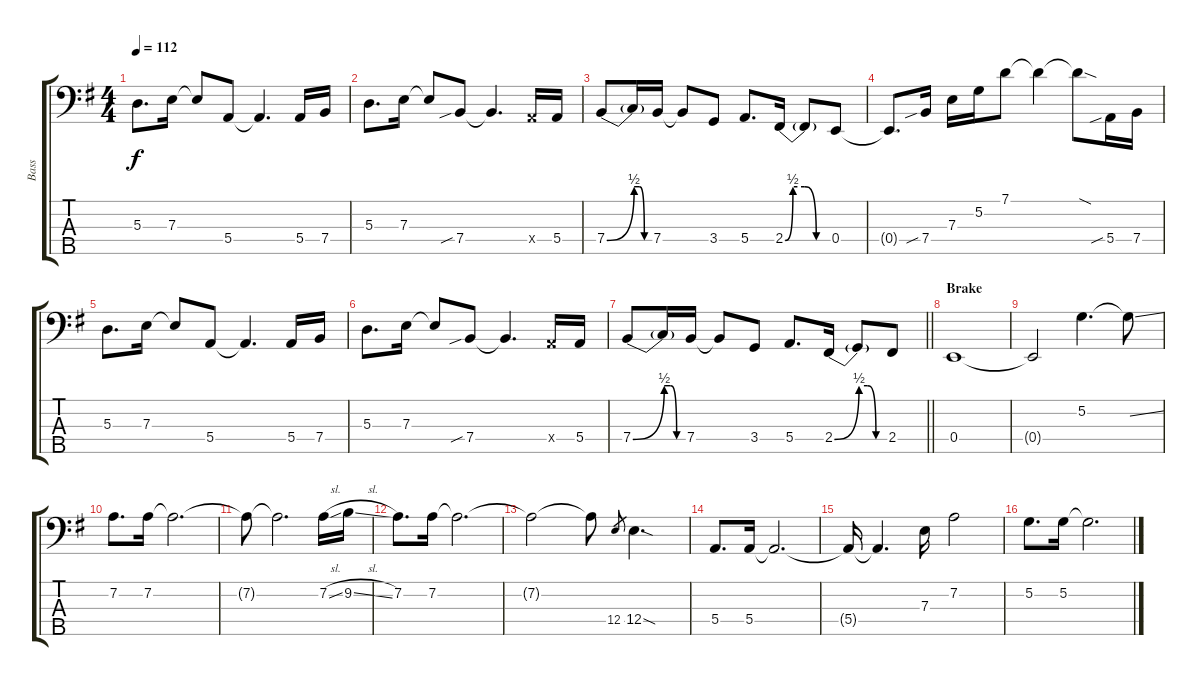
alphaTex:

\track ("Bass" "Bass") {instrument electricbassfinger}
\staff {score tabs}
\tuning (G2 D2 A1 E1 B0) {hide}
\ts (4 4)
\tempo 112
\clef f4
\ks g
5.3.8{d dy f} 7.3.16 7.3{t}.8 5.4.8 5.4{t}.4{d} 5.4.16 7.4.16 |
5.3.8{d} 7.3.16 7.3{t}.8 7.4{sib}.8 7.4{t}.4{d} 5.4{x}.16 5.4.16 |
7.4{be (bend 0 0 60 2)}.8 7.4{be (custom 0 2 20 2 40 0 60 0) t}.16 7.4.16 7.4{t}.8 3.4.8 5.4.8{d} 2.4{be (custom 0 0 10 2 25 2 40 0 60 0)}.16 2.4{t}.8 0.4.8 |
0.4{t}.8{d} 7.4{sib}.16 7.3.16 5.2.16 7.1.8 7.1{t}.4 7.1{sod t}.8 5.4{sib}.16 7.4.16 |
5.3.8{d} 7.3.16 7.3{t}.8 5.4.8 5.4{t}.4{d} 5.4.16 7.4.16 |
5.3.8{d} 7.3.16 7.3{t}.8 7.4{sib}.8 7.4{t}.4{d} 5.4{x}.16 5.4.16 |
\barLineRight lightlight
7.4{be (bend 0 0 60 2)}.8 7.4{be (custom 0 2 20 2 40 0 60 0) t}.16 7.4.16 7.4{t}.8 3.4.8 5.4.8{d} 2.4{be (bend 0 0 60 2)}.16 2.4{be (custom 0 2 20 2 40 0 60 0) t}.8 2.4.8 |
\section ("" "Brake")
0.4.1 |
0.4{t}.2 5.2.4{d} 5.2{ss t}.8 |
7.2.8{d} 7.2.16 7.2{t}.2{d} |
7.2{t}.8 7.2{t}.2{d} 7.2{sl}.16 9.2{sl}.16 |
7.2.8{d} 7.2.16 7.2{t}.2{d} |
7.2{t}.2 7.2{t}.8 12.4.8{gr} 12.4{sod}.4{d} |
5.4.8{d} 5.4.16 5.4{t}.2{d} |
5.4{t}.16 5.4{t}.4{d} 7.3.16 7.2.2 |
5.2.8{d} 5.2.16 5.2{t}.2{d}
